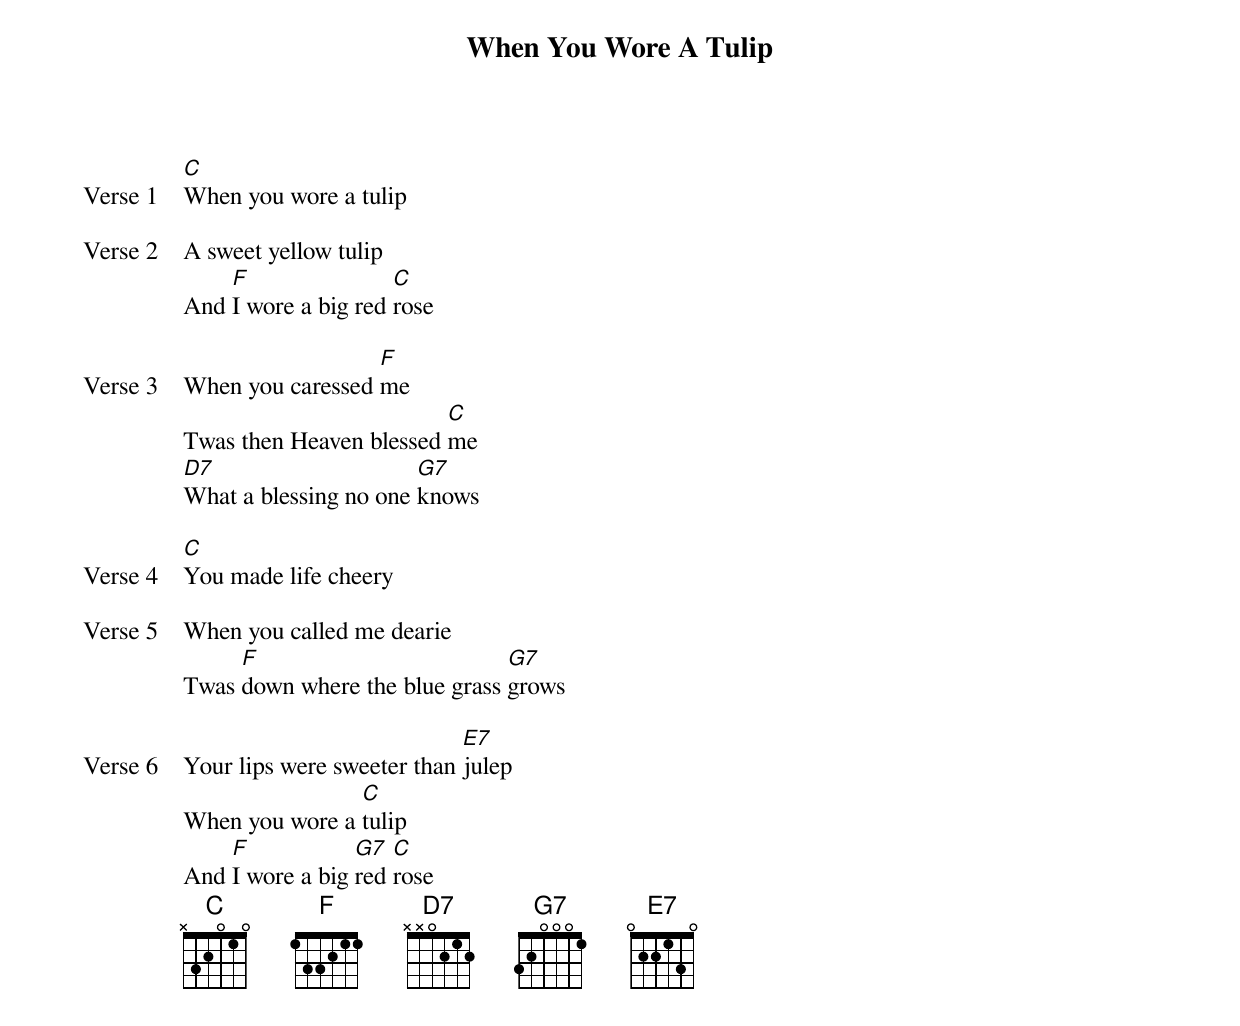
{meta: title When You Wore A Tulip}
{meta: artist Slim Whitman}
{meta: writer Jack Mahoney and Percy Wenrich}

{start_of_verse: Verse 1}
[C]When you wore a tulip
{end_of_verse}

{start_of_verse: Verse 2}
A sweet yellow tulip
And [F]I wore a big red [C]rose
{end_of_verse}

{start_of_verse: Verse 3}
When you caressed [F]me
Twas then Heaven blessed [C]me
[D7]What a blessing no one [G7]knows
{end_of_verse}

{start_of_verse: Verse 4}
[C]You made life cheery
{end_of_verse}

{start_of_verse: Verse 5}
When you called me dearie
Twas [F]down where the blue grass [G7]grows
{end_of_verse}

{start_of_verse: Verse 6}
Your lips were sweeter than [E7]julep
When you wore a [C]tulip
And [F]I wore a big [G7]red [C]rose
{end_of_verse}
